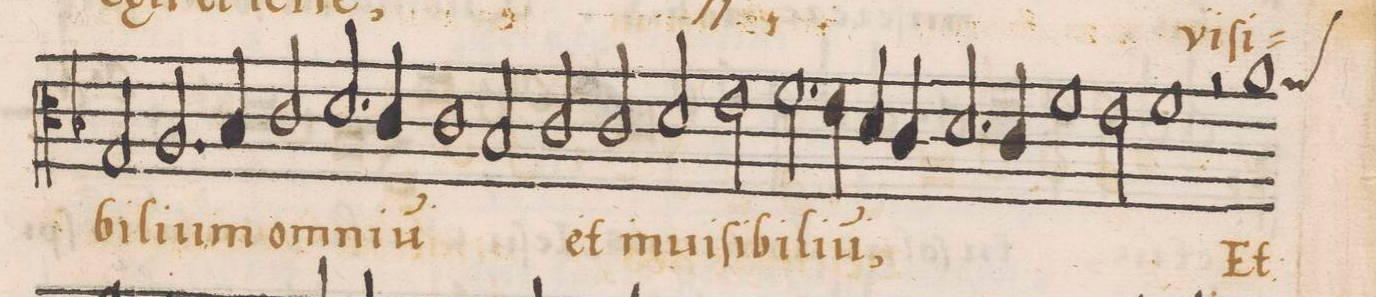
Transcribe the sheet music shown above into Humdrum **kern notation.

**kern	**text
*I"CANTVS	*
*clefC3	*
*k[b-]	*
*met(C|)	*
*M2/1	*
2G/	-bi-
=21-	=21-
2.A/	-li-
4B-/	-um
2c/	om
2.d/	ni-
=22-	=22-
4c/	-u(m)
1c	.
2B-/	.
=23-	=23-
2c/	et
2c/	in-
2d/	-ui-
2e\	-ſi-
=24-	=24-
2.f\	-bi-
4e\	-li-
4d/	-u(m),
4c/	.
2.d/	.
=25-	=25-
4c/	.
1f	.
2e\	.
=26-	=26-
1f	.
2r	.
*custos:a	*
1a\	Et
*clefC2	*
=27-	=27-
*-	*-
